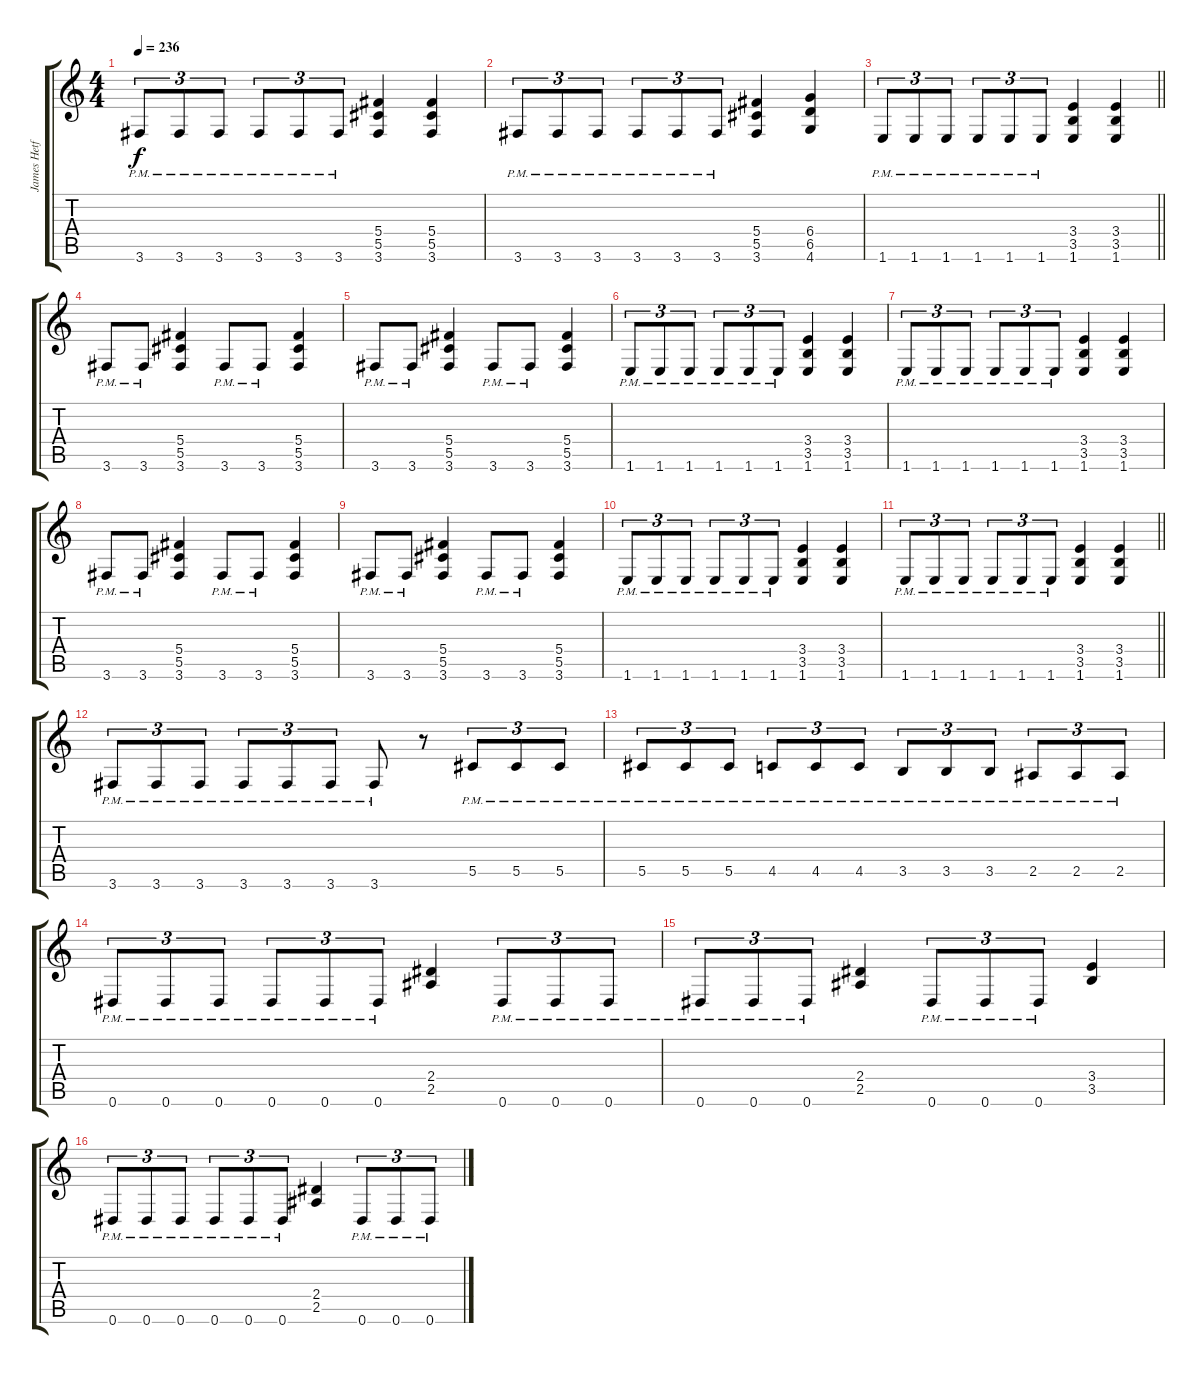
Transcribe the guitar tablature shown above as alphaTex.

\track ("James Hetfeild" "James Hetf") {instrument electricguitarclean}
\staff {score tabs}
\tuning (Eb4 Bb3 Gb3 Db3 Ab2 Eb2) {hide}
\ts (4 4)
\tempo 236
\clef g2
\ks c
3.6{pm}.8{tu (3 2) dy f} 3.6{pm}.8{tu (3 2)} 3.6{pm}.8{tu (3 2)} 3.6{pm}.8{tu (3 2)} 3.6{pm}.8{tu (3 2)} 3.6{pm}.8{tu (3 2)} (5.4 5.5 3.6).4 (5.4 5.5 3.6).4 |
3.6{pm}.8{tu (3 2)} 3.6{pm}.8{tu (3 2)} 3.6{pm}.8{tu (3 2)} 3.6{pm}.8{tu (3 2)} 3.6{pm}.8{tu (3 2)} 3.6{pm}.8{tu (3 2)} (5.4 5.5 3.6).4 (6.4 6.5 4.6).4 |
\barLineRight lightlight
1.6{pm}.8{tu (3 2)} 1.6{pm}.8{tu (3 2)} 1.6{pm}.8{tu (3 2)} 1.6{pm}.8{tu (3 2)} 1.6{pm}.8{tu (3 2)} 1.6{pm}.8{tu (3 2)} (3.4 3.5 1.6).4 (3.4 3.5 1.6).4 |
3.6{pm}.8 3.6{pm}.8 (5.4 5.5 3.6).4 3.6{pm}.8 3.6{pm}.8 (5.4 5.5 3.6).4 |
3.6{pm}.8 3.6{pm}.8 (5.4 5.5 3.6).4 3.6{pm}.8 3.6{pm}.8 (5.4 5.5 3.6).4 |
1.6{pm}.8{tu (3 2)} 1.6{pm}.8{tu (3 2)} 1.6{pm}.8{tu (3 2)} 1.6{pm}.8{tu (3 2)} 1.6{pm}.8{tu (3 2)} 1.6{pm}.8{tu (3 2)} (3.4 3.5 1.6).4 (3.4 3.5 1.6).4 |
1.6{pm}.8{tu (3 2)} 1.6{pm}.8{tu (3 2)} 1.6{pm}.8{tu (3 2)} 1.6{pm}.8{tu (3 2)} 1.6{pm}.8{tu (3 2)} 1.6{pm}.8{tu (3 2)} (3.4 3.5 1.6).4 (3.4 3.5 1.6).4 |
3.6{pm}.8 3.6{pm}.8 (5.4 5.5 3.6).4 3.6{pm}.8 3.6{pm}.8 (5.4 5.5 3.6).4 |
3.6{pm}.8 3.6{pm}.8 (5.4 5.5 3.6).4 3.6{pm}.8 3.6{pm}.8 (5.4 5.5 3.6).4 |
1.6{pm}.8{tu (3 2)} 1.6{pm}.8{tu (3 2)} 1.6{pm}.8{tu (3 2)} 1.6{pm}.8{tu (3 2)} 1.6{pm}.8{tu (3 2)} 1.6{pm}.8{tu (3 2)} (3.4 3.5 1.6).4 (3.4 3.5 1.6).4 |
\barLineRight lightlight
1.6{pm}.8{tu (3 2)} 1.6{pm}.8{tu (3 2)} 1.6{pm}.8{tu (3 2)} 1.6{pm}.8{tu (3 2)} 1.6{pm}.8{tu (3 2)} 1.6{pm}.8{tu (3 2)} (3.4 3.5 1.6).4 (3.4 3.5 1.6).4 |
3.6{pm}.8{tu (3 2)} 3.6{pm}.8{tu (3 2)} 3.6{pm}.8{tu (3 2)} 3.6{pm}.8{tu (3 2)} 3.6{pm}.8{tu (3 2)} 3.6{pm}.8{tu (3 2)} 3.6{pm}.8 r.8 5.5{pm}.8{tu (3 2)} 5.5{pm}.8{tu (3 2)} 5.5{pm}.8{tu (3 2)} |
5.5{pm}.8{tu (3 2)} 5.5{pm}.8{tu (3 2)} 5.5{pm}.8{tu (3 2)} 4.5{pm}.8{tu (3 2)} 4.5{pm}.8{tu (3 2)} 4.5{pm}.8{tu (3 2)} 3.5{pm}.8{tu (3 2)} 3.5{pm}.8{tu (3 2)} 3.5{pm}.8{tu (3 2)} 2.5{pm}.8{tu (3 2)} 2.5{pm}.8{tu (3 2)} 2.5{pm}.8{tu (3 2)} |
0.6{pm}.8{tu (3 2)} 0.6{pm}.8{tu (3 2)} 0.6{pm}.8{tu (3 2)} 0.6{pm}.8{tu (3 2)} 0.6{pm}.8{tu (3 2)} 0.6{pm}.8{tu (3 2)} (2.4 2.5).4 0.6{pm}.8{tu (3 2)} 0.6{pm}.8{tu (3 2)} 0.6{pm}.8{tu (3 2)} |
0.6{pm}.8{tu (3 2)} 0.6{pm}.8{tu (3 2)} 0.6{pm}.8{tu (3 2)} (2.4 2.5).4 0.6{pm}.8{tu (3 2)} 0.6{pm}.8{tu (3 2)} 0.6{pm}.8{tu (3 2)} (3.4 3.5).4 |
0.6{pm}.8{tu (3 2)} 0.6{pm}.8{tu (3 2)} 0.6{pm}.8{tu (3 2)} 0.6{pm}.8{tu (3 2)} 0.6{pm}.8{tu (3 2)} 0.6{pm}.8{tu (3 2)} (2.4 2.5).4 0.6{pm}.8{tu (3 2)} 0.6{pm}.8{tu (3 2)} 0.6{pm}.8{tu (3 2)}
